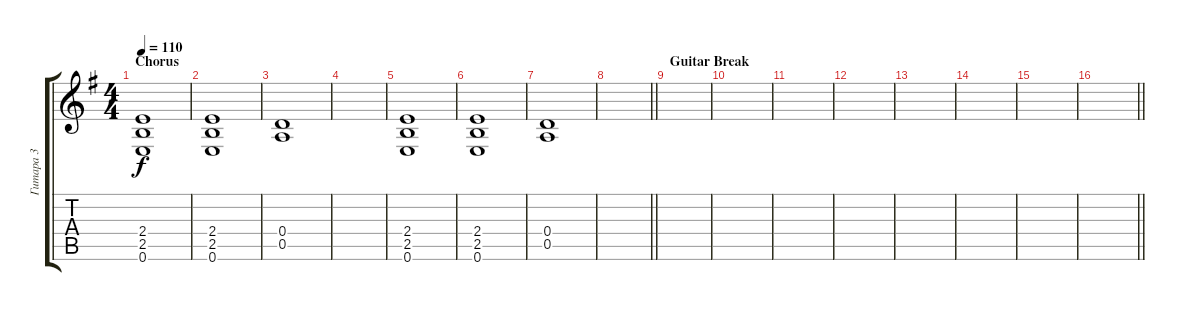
\track ("Гитара 3" "Гитара 3") {instrument distortionguitar}
\staff {score tabs}
\tuning (E4 B3 G3 D3 A2 E2) {hide}
\ts (4 4)
\section ("" "Chorus")
\tempo 110
\clef g2
\ks eminor
(2.4 2.5 0.6).1{dy f} |
(2.4 2.5 0.6).1 |
(0.4 0.5).1 |
|
(2.4 2.5 0.6).1 |
(2.4 2.5 0.6).1 |
(0.4 0.5).1 |
\barLineRight lightlight
|
\section ("" "Guitar Break")
|
|
|
|
|
|
|
\barLineRight lightlight
